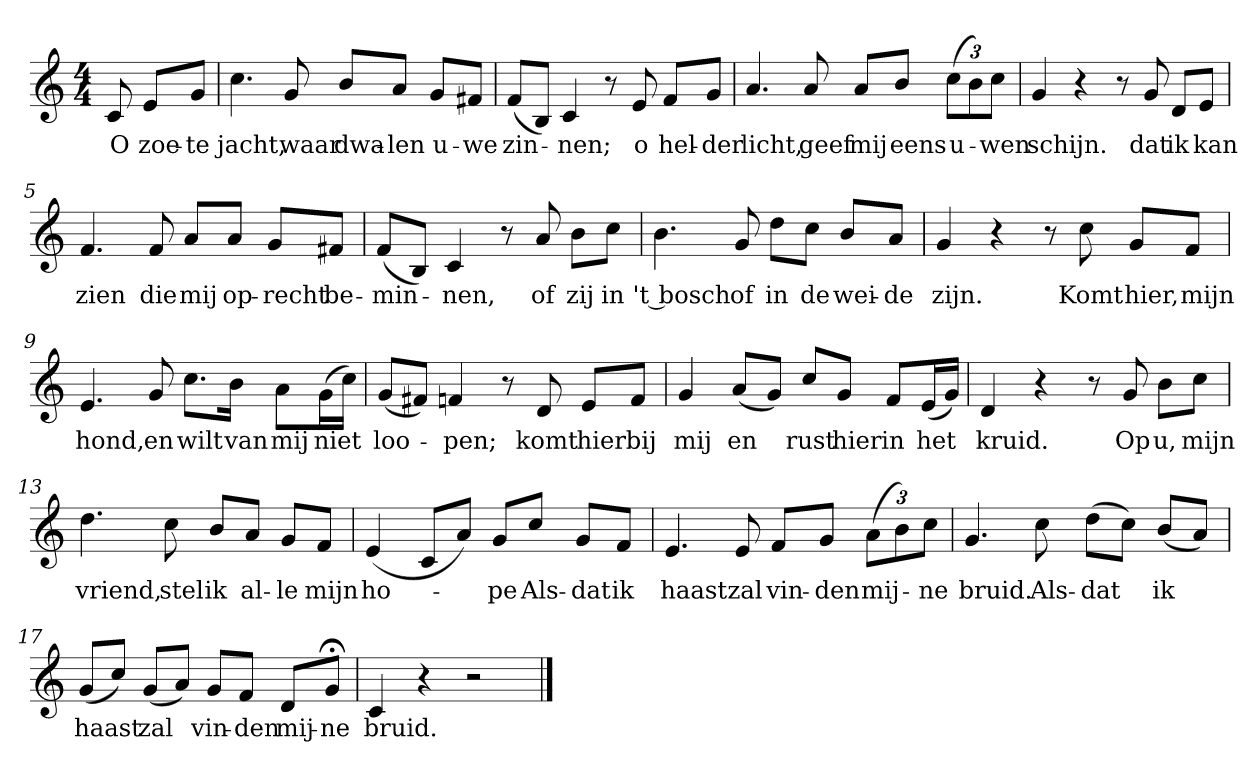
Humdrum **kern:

**kern	**text
*part1	*part1
*staff1	*staff1
*clefG2	*
*k[]	*
*C:	*
*M4/4	*
*MM120	*
=	=
8c	O
8e/L	zoe-
8g/J	-te
=1	=1
4.cc	jacht,
8g	waar
8b/L	dwa-
8a/J	-len
8g/L	u-
8f#X/J	-we
=2	=2
(8f/L	zin-
8B/J)	.
4c	-nen;
8r	.
8e	o
8f/L	hel-
8g/J	-der
=3	=3
4.a	licht,
8a	geef
8a/L	mij
8b/J	eens
(12cc\L	u-
12b\)	.
12cc\J	-wen
=4	=4
4g	schijn.
4r	.
8r	.
8g	dat
8d/L	ik
8e/J	kan
=5	=5
4.f	zien
8f	die
8a/L	mij
8a/J	op-
8g/L	-recht
8f#X/J	be-
=6	=6
(8f/L	-min-
8B/J)	.
4c	-nen,
8r	.
8a	of
8b\L	zij
8cc\J	in
=7	=7
4.b	't bosch
8g	of
8dd\L	in
8cc\J	de
8b/L	wei-
8a/J	-de
=8	=8
4g	zijn.
4r	.
8r	.
8cc	Komt
8g/L	hier,
8f/J	mijn
=9	=9
4.e	hond,
8g	en
8.cc\L	wilt
16b\Jk	van
8a\L	mij
(16g\L	niet
16cc\JJ)	.
=10	=10
(8g/L	loo-
8f#X/J)	.
4fn	-pen;
8r	.
8d	komt
8e/L	hier
8f/J	bij
=11	=11
4g	mij
(8a/L	en
8g/J)	.
8cc/L	rust
8g/J	hier
8f/L	in
(16e/L	het
16g/JJ)	.
=12	=12
4d	kruid.
4r	.
8r	.
8g	Op
8b\L	u,
8cc\J	mijn
=13	=13
4.dd	vriend,
8cc	stel
8b/L	ik
8a/J	al-
8g/L	-le
8f/J	mijn
=14	=14
(4e	ho-
8c/L	.
8a/J)	.
8g/L	-pe
8cc/J	Als-
8g/L	-dat
8f/J	ik
=15	=15
4.e	haast
8e	zal
8f/L	vin-
8g/J	-den
(12a\L	mij-
12b\)	.
12cc\J	-ne
=16	=16
4.g	bruid.
8cc	Als-
(8dd\L	-dat
8cc\J)	.
(8b/L	ik
8a/J)	.
=17	=17
(8g/L	haast
8cc/J)	.
(8g/L	zal
8a/J)	.
8g/L	vin-
8f/J	-den
8d/L	mij-
8g;</J	-ne
=18	=18
4c	bruid.
4r	.
2r	.
==	==
*-	*-
